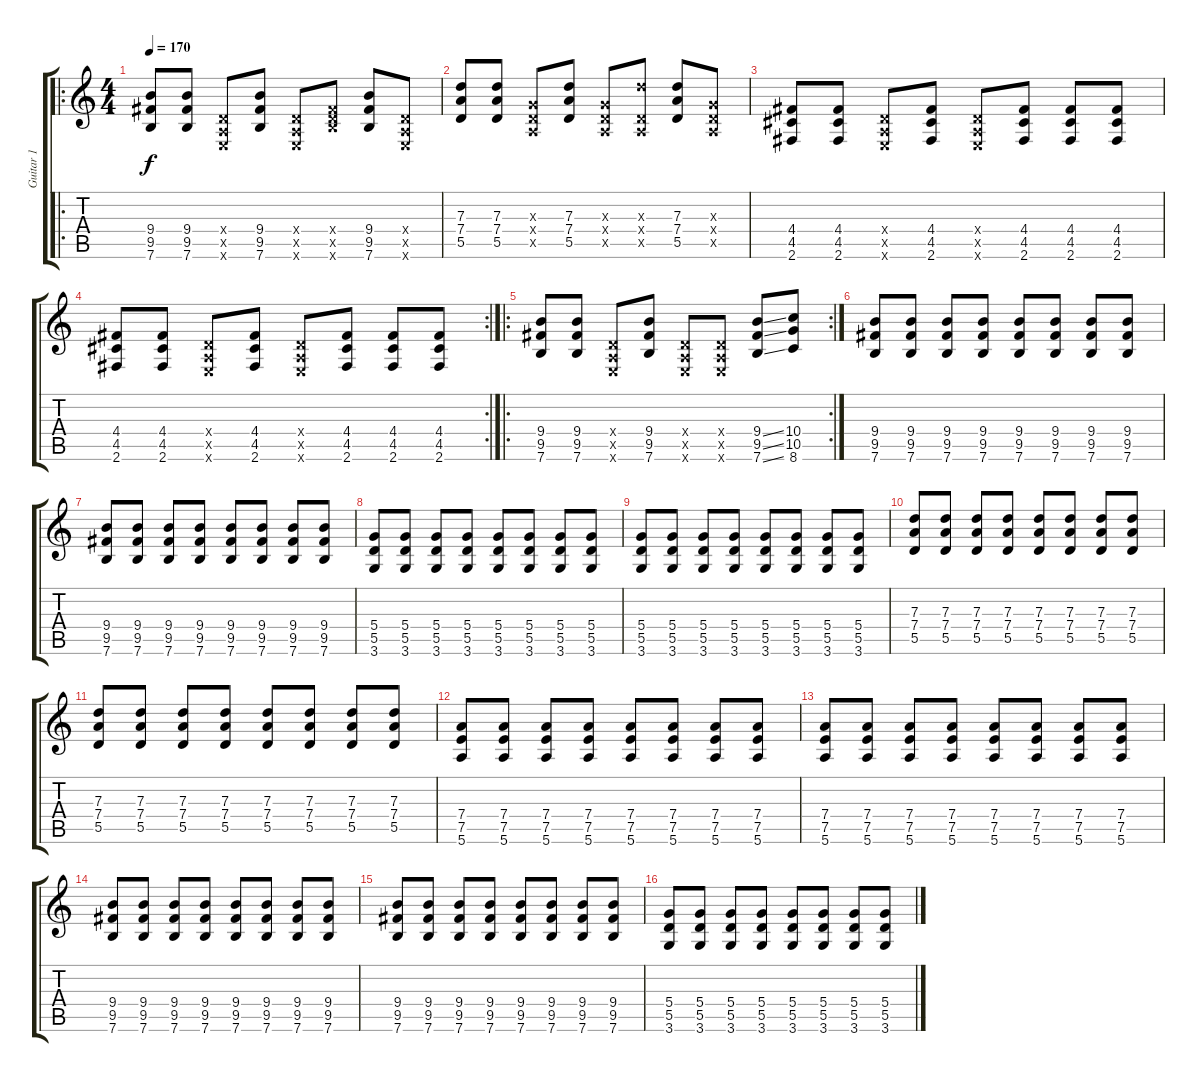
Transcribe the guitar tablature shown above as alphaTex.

\track ("Guitar 1" "Guitar 1") {instrument overdrivenguitar}
\staff {score tabs}
\tuning (E4 B3 G3 D3 A2 E2) {hide}
\ro
\ts (4 4)
\tempo 170
\clef g2
\ks c
(9.4 9.5 7.6).8{dy f} (9.4 9.5 7.6).8 (0.4{x} 0.5{x} 0.6{x}).8 (9.4 9.5 7.6).8 (0.4{x} 0.5{x} 0.6{x}).8 (0.4{x} 9.5{x} 7.6{x}).8 (9.4 9.5 7.6).8 (0.4{x} 0.5{x} 0.6{x}).8 |
(7.3 7.4 5.5).8 (7.3 7.4 5.5).8 (0.3{x} 0.4{x} 0.5{x}).8 (7.3 7.4 5.5).8 (0.3{x} 0.4{x} 0.5{x}).8 (7.3{x} 0.4{x} 0.5{x}).8 (7.3 7.4 5.5).8 (0.3{x} 0.4{x} 0.5{x}).8 |
(4.4 4.5 2.6).8 (4.4 4.5 2.6).8 (0.4{x} 0.5{x} 0.6{x}).8 (4.4 4.5 2.6).8 (0.4{x} 0.5{x} 0.6{x}).8 (4.4 4.5 2.6).8 (4.4 4.5 2.6).8 (4.4 4.5 2.6).8 |
\rc 2
(4.4 4.5 2.6).8 (4.4 4.5 2.6).8 (0.4{x} 0.5{x} 0.6{x}).8 (4.4 4.5 2.6).8 (0.4{x} 0.5{x} 0.6{x}).8 (4.4 4.5 2.6).8 (4.4 4.5 2.6).8 (4.4 4.5 2.6).8 |
\ro
\rc 2
(9.4 9.5 7.6).8 (9.4 9.5 7.6).8 (0.4{x} 0.5{x} 0.6{x}).8 (9.4 9.5 7.6).8 (0.4{x} 0.5{x} 0.6{x}).8 (0.4{x} 0.5{x} 0.6{x}).8 (9.4{ss} 9.5{ss} 7.6{ss}).8 (10.4 10.5 8.6).8 |
(9.4 9.5 7.6).8 (9.4 9.5 7.6).8 (9.4 9.5 7.6).8 (9.4 9.5 7.6).8 (9.4 9.5 7.6).8 (9.4 9.5 7.6).8 (9.4 9.5 7.6).8 (9.4 9.5 7.6).8 |
(9.4 9.5 7.6).8 (9.4 9.5 7.6).8 (9.4 9.5 7.6).8 (9.4 9.5 7.6).8 (9.4 9.5 7.6).8 (9.4 9.5 7.6).8 (9.4 9.5 7.6).8 (9.4 9.5 7.6).8 |
(5.4 5.5 3.6).8 (5.4 5.5 3.6).8 (5.4 5.5 3.6).8 (5.4 5.5 3.6).8 (5.4 5.5 3.6).8 (5.4 5.5 3.6).8 (5.4 5.5 3.6).8 (5.4 5.5 3.6).8 |
(5.4 5.5 3.6).8 (5.4 5.5 3.6).8 (5.4 5.5 3.6).8 (5.4 5.5 3.6).8 (5.4 5.5 3.6).8 (5.4 5.5 3.6).8 (5.4 5.5 3.6).8 (5.4 5.5 3.6).8 |
(7.3 7.4 5.5).8 (7.3 7.4 5.5).8 (7.3 7.4 5.5).8 (7.3 7.4 5.5).8 (7.3 7.4 5.5).8 (7.3 7.4 5.5).8 (7.3 7.4 5.5).8 (7.3 7.4 5.5).8 |
(7.3 7.4 5.5).8 (7.3 7.4 5.5).8 (7.3 7.4 5.5).8 (7.3 7.4 5.5).8 (7.3 7.4 5.5).8 (7.3 7.4 5.5).8 (7.3 7.4 5.5).8 (7.3 7.4 5.5).8 |
(7.4 7.5 5.6).8 (7.4 7.5 5.6).8 (7.4 7.5 5.6).8 (7.4 7.5 5.6).8 (7.4 7.5 5.6).8 (7.4 7.5 5.6).8 (7.4 7.5 5.6).8 (7.4 7.5 5.6).8 |
(7.4 7.5 5.6).8 (7.4 7.5 5.6).8 (7.4 7.5 5.6).8 (7.4 7.5 5.6).8 (7.4 7.5 5.6).8 (7.4 7.5 5.6).8 (7.4 7.5 5.6).8 (7.4 7.5 5.6).8 |
(9.4 9.5 7.6).8 (9.4 9.5 7.6).8 (9.4 9.5 7.6).8 (9.4 9.5 7.6).8 (9.4 9.5 7.6).8 (9.4 9.5 7.6).8 (9.4 9.5 7.6).8 (9.4 9.5 7.6).8 |
(9.4 9.5 7.6).8 (9.4 9.5 7.6).8 (9.4 9.5 7.6).8 (9.4 9.5 7.6).8 (9.4 9.5 7.6).8 (9.4 9.5 7.6).8 (9.4 9.5 7.6).8 (9.4 9.5 7.6).8 |
(5.4 5.5 3.6).8 (5.4 5.5 3.6).8 (5.4 5.5 3.6).8 (5.4 5.5 3.6).8 (5.4 5.5 3.6).8 (5.4 5.5 3.6).8 (5.4 5.5 3.6).8 (5.4 5.5 3.6).8
